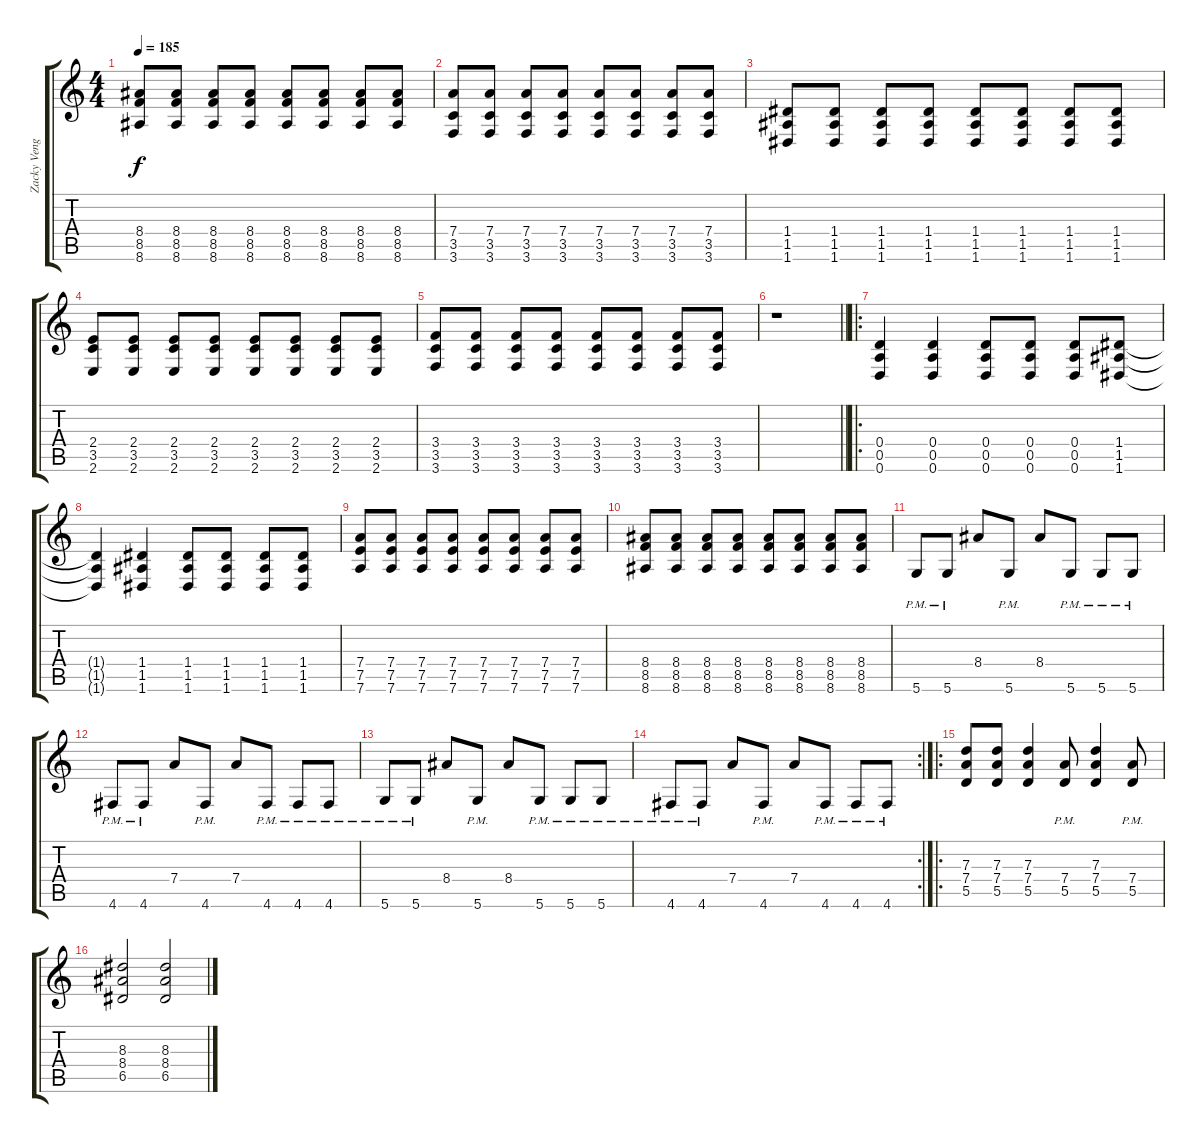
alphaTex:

\track ("Zacky Vengance" "Zacky Veng") {instrument distortionguitar}
\staff {score tabs}
\tuning (E4 B3 G3 D3 A2 D2) {hide}
\ts (4 4)
\tempo 185
\clef g2
\ks c
(8.4 8.5 8.6).8{dy f} (8.4 8.5 8.6).8 (8.4 8.5 8.6).8 (8.4 8.5 8.6).8 (8.4 8.5 8.6).8 (8.4 8.5 8.6).8 (8.4 8.5 8.6).8 (8.4 8.5 8.6).8 |
(7.4 3.5 3.6).8 (7.4 3.5 3.6).8 (7.4 3.5 3.6).8 (7.4 3.5 3.6).8 (7.4 3.5 3.6).8 (7.4 3.5 3.6).8 (7.4 3.5 3.6).8 (7.4 3.5 3.6).8 |
(1.4 1.5 1.6).8 (1.4 1.5 1.6).8 (1.4 1.5 1.6).8 (1.4 1.5 1.6).8 (1.4 1.5 1.6).8 (1.4 1.5 1.6).8 (1.4 1.5 1.6).8 (1.4 1.5 1.6).8 |
(2.4 3.5 2.6).8 (2.4 3.5 2.6).8 (2.4 3.5 2.6).8 (2.4 3.5 2.6).8 (2.4 3.5 2.6).8 (2.4 3.5 2.6).8 (2.4 3.5 2.6).8 (2.4 3.5 2.6).8 |
(3.4 3.5 3.6).8 (3.4 3.5 3.6).8 (3.4 3.5 3.6).8 (3.4 3.5 3.6).8 (3.4 3.5 3.6).8 (3.4 3.5 3.6).8 (3.4 3.5 3.6).8 (3.4 3.5 3.6).8 |
\barLineRight lightlight
r.1 |
\ro
(0.4 0.5 0.6).4 (0.4 0.5 0.6).4 (0.4 0.5 0.6).8 (0.4 0.5 0.6).8 (0.4 0.5 0.6).8 (1.4 1.5 1.6).8 |
(1.4{t} 1.5{t} 1.6{t}).4 (1.4 1.5 1.6).4 (1.4 1.5 1.6).8 (1.4 1.5 1.6).8 (1.4 1.5 1.6).8 (1.4 1.5 1.6).8 |
(7.4 7.5 7.6).8 (7.4 7.5 7.6).8 (7.4 7.5 7.6).8 (7.4 7.5 7.6).8 (7.4 7.5 7.6).8 (7.4 7.5 7.6).8 (7.4 7.5 7.6).8 (7.4 7.5 7.6).8 |
(8.4 8.5 8.6).8 (8.4 8.5 8.6).8 (8.4 8.5 8.6).8 (8.4 8.5 8.6).8 (8.4 8.5 8.6).8 (8.4 8.5 8.6).8 (8.4 8.5 8.6).8 (8.4 8.5 8.6).8 |
5.6{pm}.8 5.6{pm}.8 8.4.8 5.6{pm}.8 8.4.8 5.6{pm}.8 5.6{pm}.8 5.6{pm}.8 |
4.6{pm}.8 4.6{pm}.8 7.4.8 4.6{pm}.8 7.4.8 4.6{pm}.8 4.6{pm}.8 4.6{pm}.8 |
5.6{pm}.8 5.6{pm}.8 8.4.8 5.6{pm}.8 8.4.8 5.6{pm}.8 5.6{pm}.8 5.6{pm}.8 |
\rc 2
4.6{pm}.8 4.6{pm}.8 7.4.8 4.6{pm}.8 7.4.8 4.6{pm}.8 4.6{pm}.8 4.6{pm}.8 |
\ro
(7.3 7.4 5.5).8 (7.3 7.4 5.5).8 (7.3 7.4 5.5).4 (7.4{pm} 5.5{pm}).8 (7.3 7.4 5.5).4 (7.4{pm} 5.5{pm}).8 |
(8.3 8.4 6.5).2 (8.3 8.4 6.5).2
